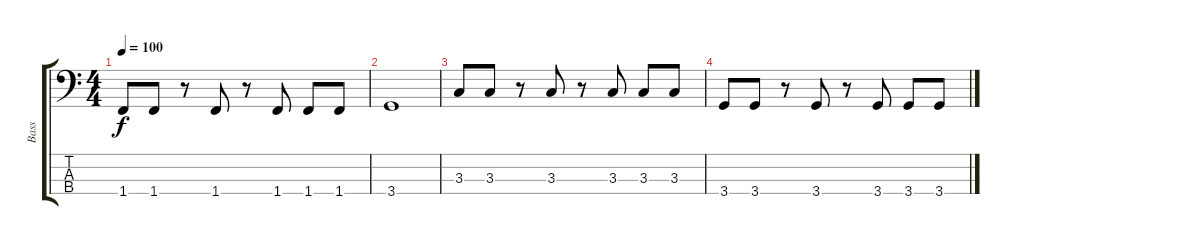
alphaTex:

\track ("Bass" "Bass") {instrument acousticguitarnylon}
\staff {score tabs}
\tuning (G2 D2 A1 E1) {hide}
\ts (4 4)
\tempo 100
\clef f4
\ks c
1.4.8{dy f} 1.4.8 r.8 1.4.8 r.8 1.4.8 1.4.8 1.4.8 |
3.4.1 |
3.3.8{volume 0} 3.3.8 r.8 3.3.8 r.8 3.3.8 3.3.8 3.3.8 |
3.4.8 3.4.8 r.8 3.4.8 r.8 3.4.8 3.4.8 3.4.8
